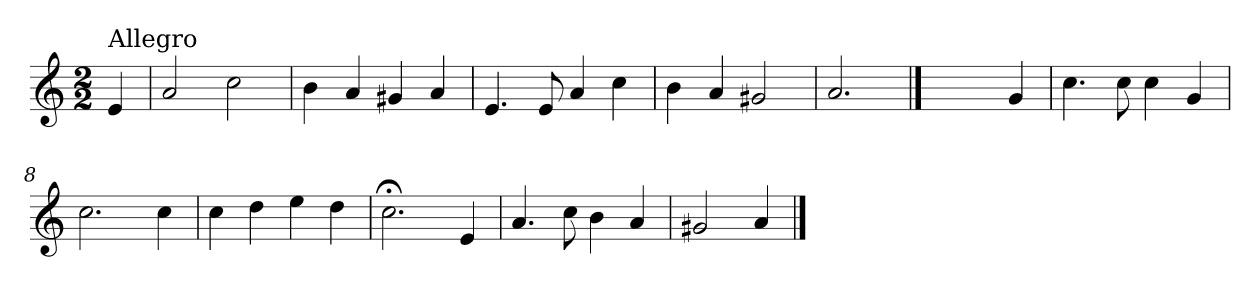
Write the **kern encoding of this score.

**kern
*part1
*staff1
*clefG2
*k[]
*C:
*M2/2
=
!LO:TX:a:t=Allegro
4e/
=1
2a/
2cc\
=2
4b\
4a/
4g#X/
4a/
=3
4.e/
8e/
4a/
4cc\
=4
4b\
4a/
2g#X/
=5
2.a/
!!LO:LB:g=z
==6
2.ryy
4g/
=7
4.cc\
8cc\
4cc\
4g/
=8
2.cc\
4cc\
=9
4cc\
4dd\
4ee\
4dd\
=10
2.cc;<\
4e/
=11
4.a/
8cc\
4b\
4a/
!!LO:LB:g=z
=12
2g#X/
4a/
==
*-
